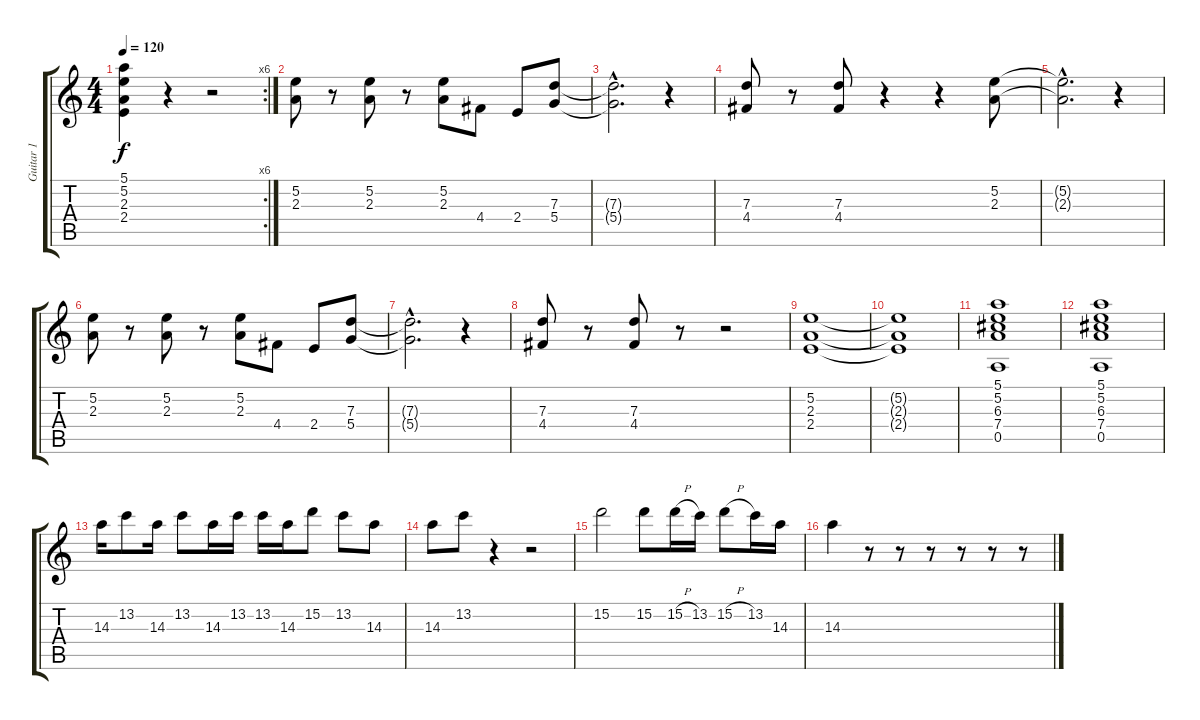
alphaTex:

\track ("Guitar 1" "Guitar 1") {instrument distortionguitar}
\staff {score tabs}
\tuning (E4 B3 G3 D3 A2 E2) {hide}
\rc 6
\ts (4 4)
\tempo 120
\clef g2
\ks c
(5.1 5.2 2.3 2.4).4{dy f} r.4 r.2 |
(5.2 2.3).8 r.8 (5.2 2.3).8 r.8 (5.2 2.3).8 4.4.8 2.4.8 (7.3 5.4).8 |
(7.3{hac t} 5.4{hac t}).2{d} r.4 |
(7.3 4.4).8 r.8 (7.3 4.4).8 r.4 r.4 (5.2 2.3).8 |
(5.2{hac t} 2.3{hac t}).2{d} r.4 |
(5.2 2.3).8 r.8 (5.2 2.3).8 r.8 (5.2 2.3).8 4.4.8 2.4.8 (7.3 5.4).8 |
(7.3{hac t} 5.4{hac t}).2{d} r.4 |
(7.3 4.4).8 r.8 (7.3 4.4).8 r.8 r.2 |
(5.2 2.3 2.4).1 |
(5.2{t} 2.3{t} 2.4{t}).1 |
(5.1 5.2 6.3 7.4 0.5).1 |
(5.1 5.2 6.3 7.4 0.5).1 |
14.3.16 13.2.8 14.3.16 13.2.8 14.3.16 13.2.16 13.2.16 14.3.16 15.2.8 13.2.8 14.3.8 |
14.3.8 13.2.8 r.4 r.2 |
15.2.2 15.2.8 15.2{h}.16 13.2.16 15.2{h}.8 13.2.16 14.3.16 |
14.3.4 r.8 r.8 r.8 r.8 r.8 r.8
